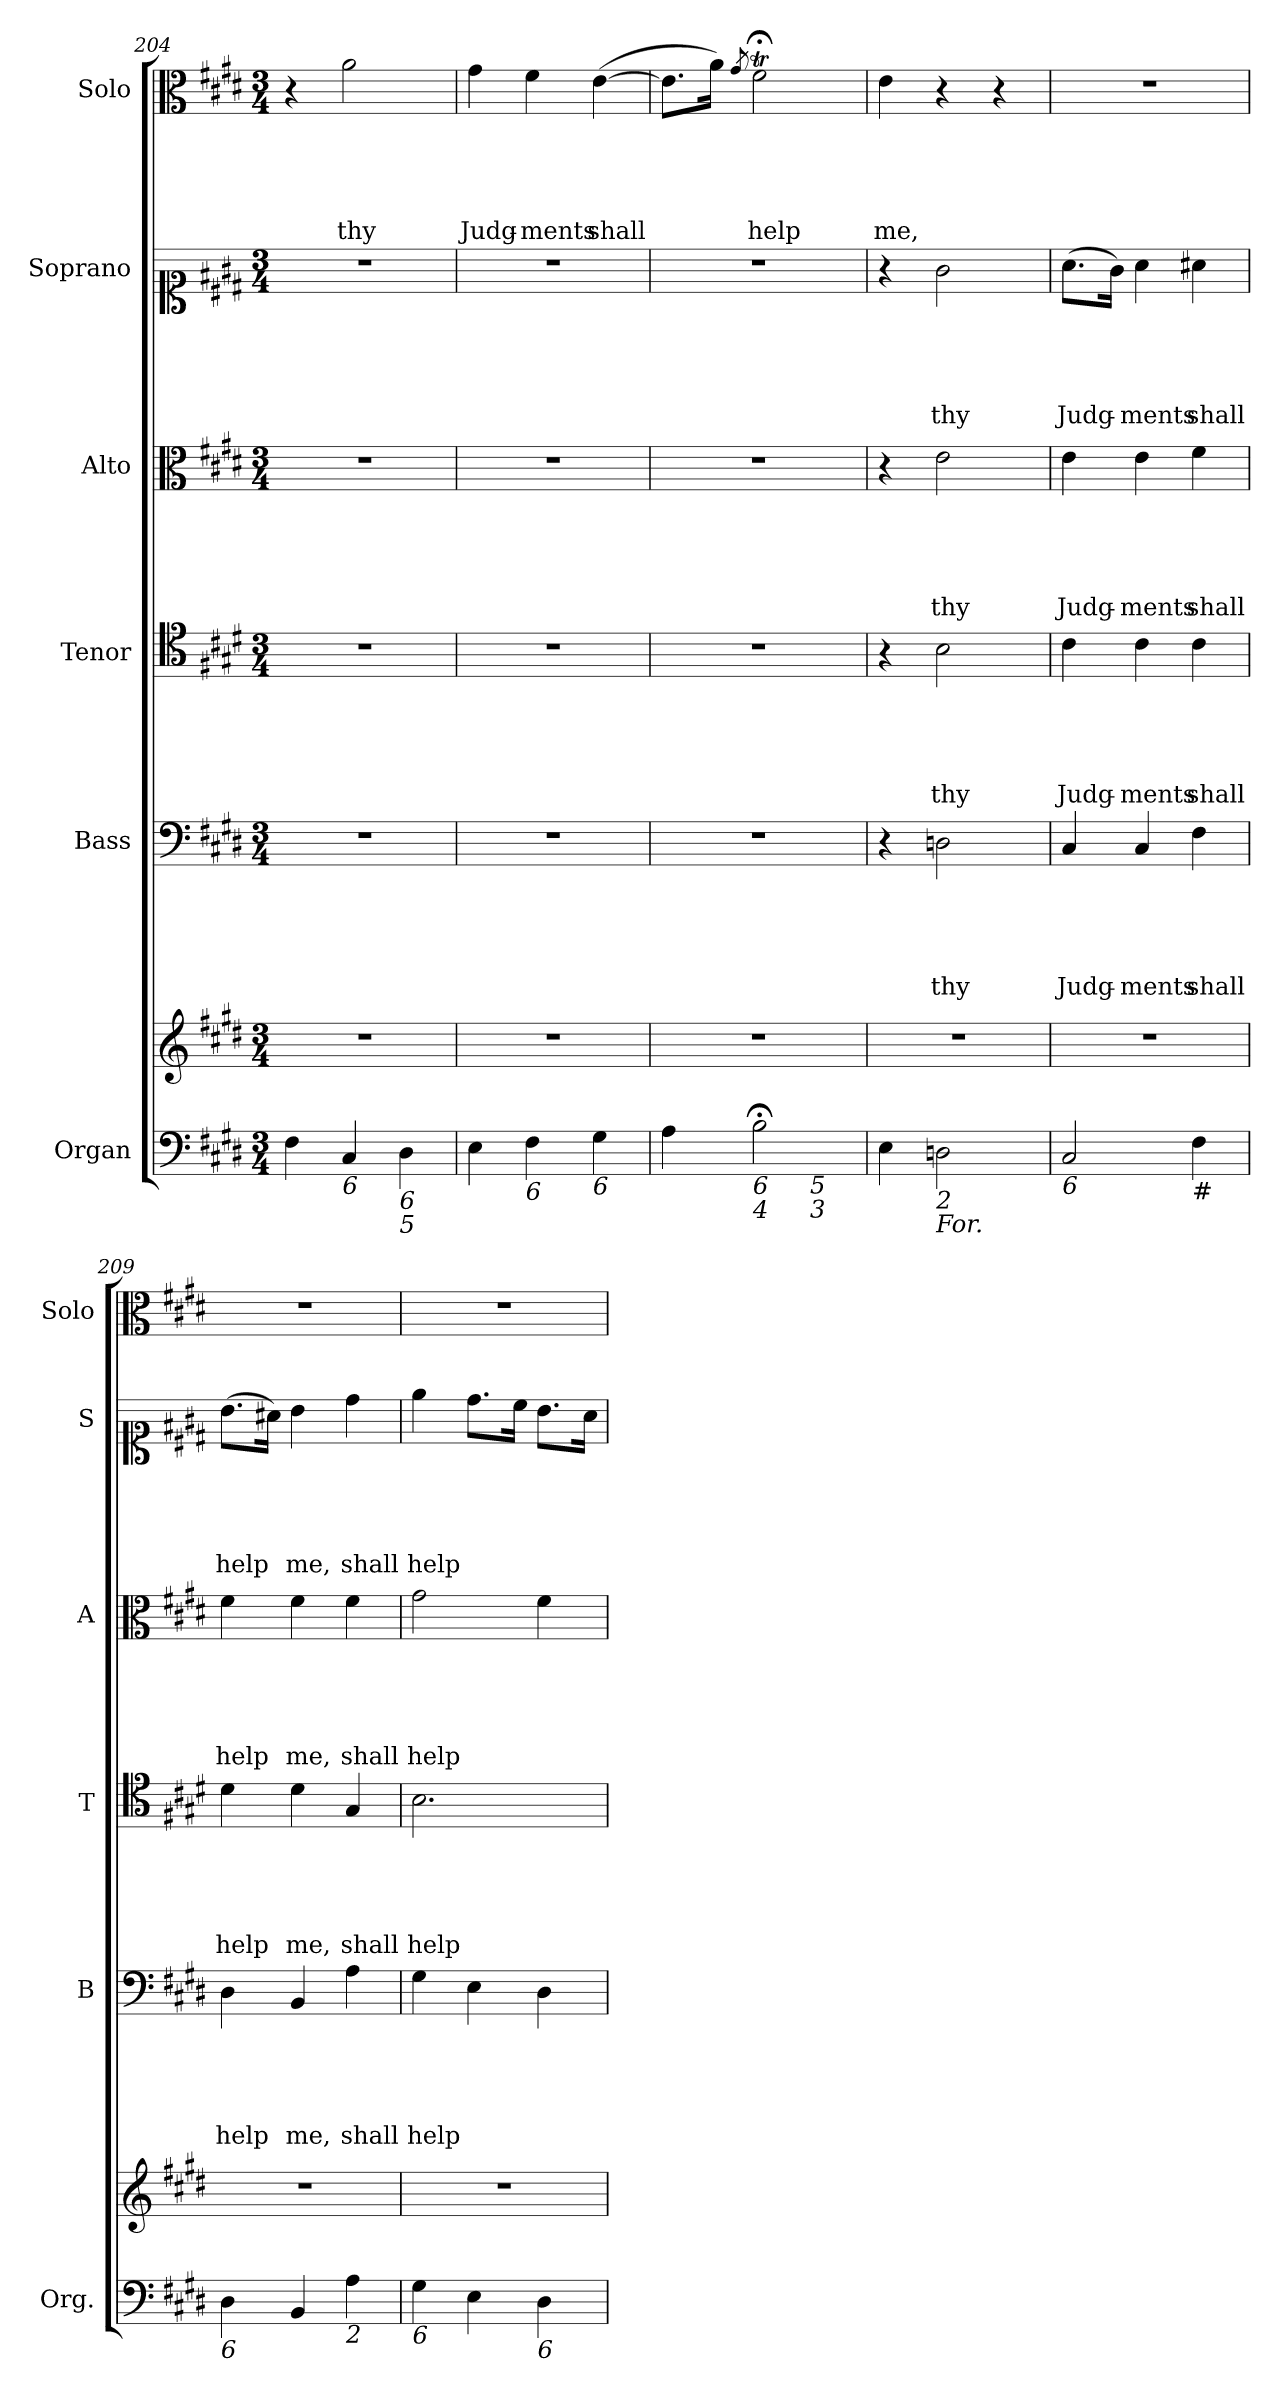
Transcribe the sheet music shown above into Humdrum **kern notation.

**kern	**kern	**kern	**text	**text	**text	**text	**text	**kern	**text	**text	**text	**text	**text	**kern	**text	**text	**text	**text	**text	**kern	**text	**text	**text	**text	**text	**kern	**text	**text	**text	**text	**text
*part6	*part6	*part5	*part5	*part5	*part5	*part5	*part5	*part4	*part4	*part4	*part4	*part4	*part4	*part3	*part3	*part3	*part3	*part3	*part3	*part2	*part2	*part2	*part2	*part2	*part2	*part1	*part1	*part1	*part1	*part1	*part1
*staff7	*staff6	*staff5	*staff5	*staff5	*staff5	*staff5	*staff5	*staff4	*staff4	*staff4	*staff4	*staff4	*staff4	*staff3	*staff3	*staff3	*staff3	*staff3	*staff3	*staff2	*staff2	*staff2	*staff2	*staff2	*staff2	*staff1	*staff1	*staff1	*staff1	*staff1	*staff1
*I"Organ	*	*I"Bass	*	*	*	*	*	*I"Tenor	*	*	*	*	*	*I"Alto	*	*	*	*	*	*I"Soprano	*	*	*	*	*	*I"Solo	*	*	*	*	*
*I'Org.	*	*I'B	*	*	*	*	*	*I'T	*	*	*	*	*	*I'A	*	*	*	*	*	*I'S	*	*	*	*	*	*I'Solo	*	*	*	*	*
*clefF4	*clefG2	*clefF4	*	*	*	*	*	*clefC4	*	*	*	*	*	*clefC3	*	*	*	*	*	*clefC1	*	*	*	*	*	*clefC3	*	*	*	*	*
*k[f#c#g#d#]	*k[f#c#g#d#]	*k[f#c#g#d#]	*	*	*	*	*	*k[f#c#g#d#]	*	*	*	*	*	*k[f#c#g#d#]	*	*	*	*	*	*k[f#c#g#d#]	*	*	*	*	*	*k[f#c#g#d#]	*	*	*	*	*
*E:	*E:	*E:	*	*	*	*	*	*E:	*	*	*	*	*	*E:	*	*	*	*	*	*E:	*	*	*	*	*	*E:	*	*	*	*	*
*M3/4	*M3/4	*M3/4	*	*	*	*	*	*M3/4	*	*	*	*	*	*M3/4	*	*	*	*	*	*M3/4	*	*	*	*	*	*M3/4	*	*	*	*	*
=204	=204	=204	=204	=204	=204	=204	=204	=204	=204	=204	=204	=204	=204	=204	=204	=204	=204	=204	=204	=204	=204	=204	=204	=204	=204	=204	=204	=204	=204	=204	=204
4F#\	2.r	2.r	.	.	.	.	.	2.r	.	.	.	.	.	2.r	.	.	.	.	.	2.r	.	.	.	.	.	4r	.	.	.	.	.
!LO:TX:b:i:t=6	!	!	!	!	!	!	!	!	!	!	!	!	!	!	!	!	!	!	!	!	!	!	!	!	!	!	!	!	!	!	!
!	!	!	!	!	!	!	!	!	!	!	!	!	!	!	!	!	!	!	!	!	!	!	!	!	!	!	!	!	!	!	!LO:LY:b
4C#/	.	.	.	.	.	.	.	.	.	.	.	.	.	.	.	.	.	.	.	.	.	.	.	.	.	2a\	.	.	.	.	thy
!LO:TX:b:i:t=6	!	!	!	!	!	!	!	!	!	!	!	!	!	!	!	!	!	!	!	!	!	!	!	!	!	!	!	!	!	!	!
!LO:TX:b:i:t=5	!	!	!	!	!	!	!	!	!	!	!	!	!	!	!	!	!	!	!	!	!	!	!	!	!	!	!	!	!	!	!
4D#\	.	.	.	.	.	.	.	.	.	.	.	.	.	.	.	.	.	.	.	.	.	.	.	.	.	.	.	.	.	.	.
=205	=205	=205	=205	=205	=205	=205	=205	=205	=205	=205	=205	=205	=205	=205	=205	=205	=205	=205	=205	=205	=205	=205	=205	=205	=205	=205	=205	=205	=205	=205	=205
!	!	!	!	!	!	!	!	!	!	!	!	!	!	!	!	!	!	!	!	!	!	!	!	!	!	!	!	!	!	!	!LO:LY:b
4E\	2.r	2.r	.	.	.	.	.	2.r	.	.	.	.	.	2.r	.	.	.	.	.	2.r	.	.	.	.	.	4g#\	.	.	.	.	Judg-
!LO:TX:b:i:t=6	!	!	!	!	!	!	!	!	!	!	!	!	!	!	!	!	!	!	!	!	!	!	!	!	!	!	!	!	!	!	!
!	!	!	!	!	!	!	!	!	!	!	!	!	!	!	!	!	!	!	!	!	!	!	!	!	!	!	!	!	!	!	!LO:LY:b
4F#\	.	.	.	.	.	.	.	.	.	.	.	.	.	.	.	.	.	.	.	.	.	.	.	.	.	4f#\	.	.	.	.	-ments
!LO:TX:b:i:t=6	!	!	!	!	!	!	!	!	!	!	!	!	!	!	!	!	!	!	!	!	!	!	!	!	!	!	!	!	!	!	!
!	!	!	!	!	!	!	!	!	!	!	!	!	!	!	!	!	!	!	!	!	!	!	!	!	!	!	!	!	!	!	!LO:LY:b
4G#\	.	.	.	.	.	.	.	.	.	.	.	.	.	.	.	.	.	.	.	.	.	.	.	.	.	(>[4e\	.	.	.	.	shall
=206	=206	=206	=206	=206	=206	=206	=206	=206	=206	=206	=206	=206	=206	=206	=206	=206	=206	=206	=206	=206	=206	=206	=206	=206	=206	=206	=206	=206	=206	=206	=206
*^	*	*	*	*	*	*	*	*	*	*	*	*	*	*	*	*	*	*	*	*	*	*	*	*	*	*	*	*	*	*	*
4A\	2ryy	2.r	2.r	.	.	.	.	.	2.r	.	.	.	.	.	2.r	.	.	.	.	.	2.r	.	.	.	.	.	8.e\L]	.	.	.	.	.
.	.	.	.	.	.	.	.	.	.	.	.	.	.	.	.	.	.	.	.	.	.	.	.	.	.	.	16a\Jk)	.	.	.	.	.
.	.	.	.	.	.	.	.	.	.	.	.	.	.	.	.	.	.	.	.	.	.	.	.	.	.	.	8qg#/	.	.	.	.	.
!LO:TX:b:i:t=6	!	!	!	!	!	!	!	!	!	!	!	!	!	!	!	!	!	!	!	!	!	!	!	!	!	!	!	!	!	!	!	!
!LO:TX:b:i:t=4	!	!	!	!	!	!	!	!	!	!	!	!	!	!	!	!	!	!	!	!	!	!	!	!	!	!	!	!	!	!	!	!
!	!	!	!	!	!	!	!	!	!	!	!	!	!	!	!	!	!	!	!	!	!	!	!	!	!	!	!	!	!	!	!	!LO:LY:b
2B;<\	.	.	.	.	.	.	.	.	.	.	.	.	.	.	.	.	.	.	.	.	.	.	.	.	.	.	2f#;<T\	.	.	.	.	help
!	!LO:TX:b:i:t=5	!	!	!	!	!	!	!	!	!	!	!	!	!	!	!	!	!	!	!	!	!	!	!	!	!	!	!	!	!	!	!
!	!LO:TX:b:i:t=3	!	!	!	!	!	!	!	!	!	!	!	!	!	!	!	!	!	!	!	!	!	!	!	!	!	!	!	!	!	!	!
.	4ryy	.	.	.	.	.	.	.	.	.	.	.	.	.	.	.	.	.	.	.	.	.	.	.	.	.	.	.	.	.	.	.
=207	=207	=207	=207	=207	=207	=207	=207	=207	=207	=207	=207	=207	=207	=207	=207	=207	=207	=207	=207	=207	=207	=207	=207	=207	=207	=207	=207	=207	=207	=207	=207	=207
!	!	!	!	!	!	!	!	!	!	!	!	!	!	!	!	!	!	!	!	!	!	!	!	!	!	!	!	!	!	!	!	!LO:LY:b
*v	*v	*	*	*	*	*	*	*	*	*	*	*	*	*	*	*	*	*	*	*	*	*	*	*	*	*	*	*	*	*	*	*
4E\	2.r	4r	.	.	.	.	.	4r	.	.	.	.	.	4r	.	.	.	.	.	4r	.	.	.	.	.	4e\	.	.	.	.	me,
!LO:TX:b:i:t=2	!	!	!	!	!	!	!	!	!	!	!	!	!	!	!	!	!	!	!	!	!	!	!	!	!	!	!	!	!	!	!
!LO:TX:b:i:t=For.	!	!	!	!	!	!	!	!	!	!	!	!	!	!	!	!	!	!	!	!	!	!	!	!	!	!	!	!	!	!	!
!	!	!	!	!	!	!	!LO:LY:b	!	!	!	!	!	!LO:LY:b	!	!	!	!	!	!LO:LY:b	!	!	!	!	!	!LO:LY:b	!	!	!	!	!	!
2Dn\	.	2Dn\	.	.	.	.	thy	2B\	.	.	.	.	thy	2e\	.	.	.	.	thy	2g#\	.	.	.	.	thy	4r	.	.	.	.	.
.	.	.	.	.	.	.	.	.	.	.	.	.	.	.	.	.	.	.	.	.	.	.	.	.	.	4r	.	.	.	.	.
=208	=208	=208	=208	=208	=208	=208	=208	=208	=208	=208	=208	=208	=208	=208	=208	=208	=208	=208	=208	=208	=208	=208	=208	=208	=208	=208	=208	=208	=208	=208	=208
!LO:TX:b:i:t=6	!	!	!	!	!	!	!	!	!	!	!	!	!	!	!	!	!	!	!	!	!	!	!	!	!	!	!	!	!	!	!
!	!	!	!	!	!	!	!LO:LY:b	!	!	!	!	!	!LO:LY:b	!	!	!	!	!	!LO:LY:b	!	!	!	!	!	!LO:LY:b	!	!	!	!	!	!
2C#/	2.r	4C#/	.	.	.	.	Judg-	4c#\	.	.	.	.	Judg-	4e\	.	.	.	.	Judg-	(>8.a\L	.	.	.	.	Judg-	2.r	.	.	.	.	.
.	.	.	.	.	.	.	.	.	.	.	.	.	.	.	.	.	.	.	.	16g#\Jk)	.	.	.	.	.	.	.	.	.	.	.
!	!	!	!	!	!	!	!LO:LY:b	!	!	!	!	!	!LO:LY:b	!	!	!	!	!	!LO:LY:b	!	!	!	!	!	!LO:LY:b	!	!	!	!	!	!
.	.	4C#/	.	.	.	.	-ments	4c#\	.	.	.	.	-ments	4e\	.	.	.	.	-ments	4a\	.	.	.	.	-ments	.	.	.	.	.	.
!LO:TX:b:i:t=#	!	!	!	!	!	!	!	!	!	!	!	!	!	!	!	!	!	!	!	!	!	!	!	!	!	!	!	!	!	!	!
!	!	!	!	!	!	!	!LO:LY:b	!	!	!	!	!	!LO:LY:b	!	!	!	!	!	!LO:LY:b	!	!	!	!	!	!LO:LY:b	!	!	!	!	!	!
4F#\	.	4F#\	.	.	.	.	shall	4c#\	.	.	.	.	shall	4f#\	.	.	.	.	shall	4a#X\	.	.	.	.	shall	.	.	.	.	.	.
!!LO:PB:g=z
=209	=209	=209	=209	=209	=209	=209	=209	=209	=209	=209	=209	=209	=209	=209	=209	=209	=209	=209	=209	=209	=209	=209	=209	=209	=209	=209	=209	=209	=209	=209	=209
!LO:TX:b:i:t=6	!	!	!	!	!	!	!	!	!	!	!	!	!	!	!	!	!	!	!	!	!	!	!	!	!	!	!	!	!	!	!
!	!	!	!	!	!	!	!LO:LY:b	!	!	!	!	!	!LO:LY:b	!	!	!	!	!	!LO:LY:b	!	!	!	!	!	!LO:LY:b	!	!	!	!	!	!
4D#\	2.r	4D#\	.	.	.	.	help	4d#\	.	.	.	.	help	4f#\	.	.	.	.	help	(>8.b\L	.	.	.	.	help	2.r	.	.	.	.	.
.	.	.	.	.	.	.	.	.	.	.	.	.	.	.	.	.	.	.	.	16a#X\Jk)	.	.	.	.	.	.	.	.	.	.	.
!	!	!	!	!	!	!	!LO:LY:b	!	!	!	!	!	!LO:LY:b	!	!	!	!	!	!LO:LY:b	!	!	!	!	!	!LO:LY:b	!	!	!	!	!	!
4BB/	.	4BB/	.	.	.	.	me,	4d#\	.	.	.	.	me,	4f#\	.	.	.	.	me,	4b\	.	.	.	.	me,	.	.	.	.	.	.
!LO:TX:b:i:t=2	!	!	!	!	!	!	!	!	!	!	!	!	!	!	!	!	!	!	!	!	!	!	!	!	!	!	!	!	!	!	!
!	!	!	!	!	!	!	!LO:LY:b	!	!	!	!	!	!LO:LY:b	!	!	!	!	!	!LO:LY:b	!	!	!	!	!	!LO:LY:b	!	!	!	!	!	!
4A\	.	4A\	.	.	.	.	shall	4G#/	.	.	.	.	shall	4f#\	.	.	.	.	shall	4dd#\	.	.	.	.	shall	.	.	.	.	.	.
=210	=210	=210	=210	=210	=210	=210	=210	=210	=210	=210	=210	=210	=210	=210	=210	=210	=210	=210	=210	=210	=210	=210	=210	=210	=210	=210	=210	=210	=210	=210	=210
!LO:TX:b:i:t=6	!	!	!	!	!	!	!	!	!	!	!	!	!	!	!	!	!	!	!	!	!	!	!	!	!	!	!	!	!	!	!
!	!	!	!	!	!	!	!LO:LY:b	!	!	!	!	!	!LO:LY:b	!	!	!	!	!	!LO:LY:b	!	!	!	!	!	!LO:LY:b	!	!	!	!	!	!
4G#\	2.r	4G#\	.	.	.	.	help	2.B\	.	.	.	.	help	2g#\	.	.	.	.	help	4ee\	.	.	.	.	help	2.r	.	.	.	.	.
4E\	.	4E\	.	.	.	.	.	.	.	.	.	.	.	.	.	.	.	.	.	8.dd#\L	.	.	.	.	.	.	.	.	.	.	.
.	.	.	.	.	.	.	.	.	.	.	.	.	.	.	.	.	.	.	.	16cc#\Jk	.	.	.	.	.	.	.	.	.	.	.
!LO:TX:b:i:t=6	!	!	!	!	!	!	!	!	!	!	!	!	!	!	!	!	!	!	!	!	!	!	!	!	!	!	!	!	!	!	!
4D#\	.	4D#\	.	.	.	.	.	.	.	.	.	.	.	4f#\	.	.	.	.	.	8.b\L	.	.	.	.	.	.	.	.	.	.	.
.	.	.	.	.	.	.	.	.	.	.	.	.	.	.	.	.	.	.	.	16a\Jk	.	.	.	.	.	.	.	.	.	.	.
=	=	=	=	=	=	=	=	=	=	=	=	=	=	=	=	=	=	=	=	=	=	=	=	=	=	=	=	=	=	=	=
*-	*-	*-	*-	*-	*-	*-	*-	*-	*-	*-	*-	*-	*-	*-	*-	*-	*-	*-	*-	*-	*-	*-	*-	*-	*-	*-	*-	*-	*-	*-	*-
